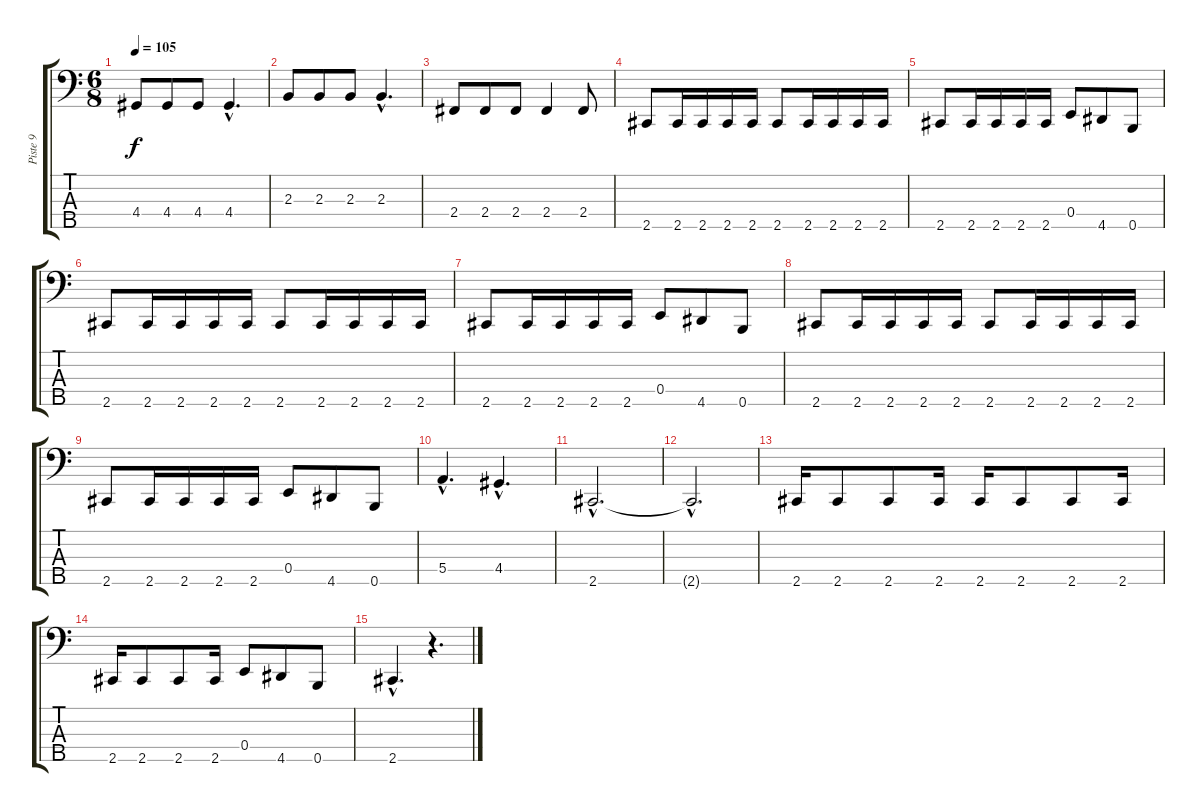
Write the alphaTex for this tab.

\track ("Piste 9" "Piste 9") {instrument electricbassfinger}
\staff {score tabs}
\tuning (G2 D2 A1 E1 B0) {hide}
\ts (6 8)
\tempo 105
\clef f4
\ks c
4.4.8{dy f} 4.4.8 4.4.8 4.4{hac}.4{d} |
2.3.8 2.3.8 2.3.8 2.3{hac}.4{d} |
2.4.8 2.4.8 2.4.8 2.4.4 2.4.8 |
2.5.8 2.5.16 2.5.16 2.5.16 2.5.16 2.5.8 2.5.16 2.5.16 2.5.16 2.5.16 |
2.5.8 2.5.16 2.5.16 2.5.16 2.5.16 0.4.8 4.5.8 0.5.8 |
2.5.8 2.5.16 2.5.16 2.5.16 2.5.16 2.5.8 2.5.16 2.5.16 2.5.16 2.5.16 |
2.5.8 2.5.16 2.5.16 2.5.16 2.5.16 0.4.8 4.5.8 0.5.8 |
2.5.8 2.5.16 2.5.16 2.5.16 2.5.16 2.5.8 2.5.16 2.5.16 2.5.16 2.5.16 |
2.5.8 2.5.16 2.5.16 2.5.16 2.5.16 0.4.8 4.5.8 0.5.8 |
5.4{hac}.4{d} 4.4{hac}.4{d} |
2.5{hac}.2{d} |
2.5{hac t}.2{d} |
2.5.16 2.5.8 2.5.8 2.5.16 2.5.16 2.5.8 2.5.8 2.5.16 |
2.5.16 2.5.8 2.5.8 2.5.16 0.4.8 4.5.8 0.5.8 |
2.5{hac}.4{d} r.4{d}
